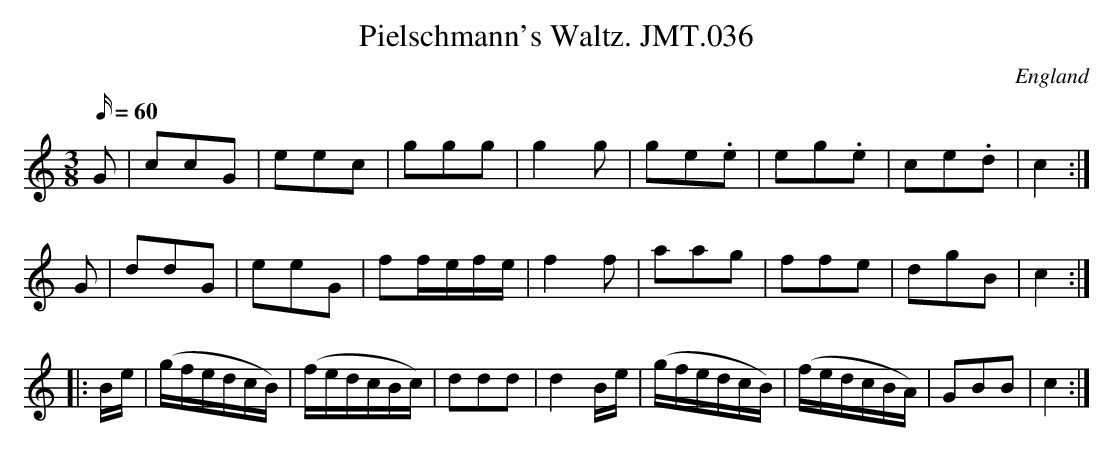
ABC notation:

X:1
T:Pielschmann's Waltz. JMT.036
M:3/8
L:1/16
Q:60
O:England
K:C
G2-|c2c2G2-|e2e2c2-|g2g2g2|g4g2|g2-e2.e2|e2-g2.e2|c2-e2.d2|c4:|!
G2-|d2d2G2-|e2e2G2|f2f-ef-e|f4f2|a2a2g2|f2f2e2|d2-g2B2|c4:|!
|:Be|(gfedcB)|(fedcBc)|d2d2d2|d4Be|(gfedcB)|(fedcBA)|G2B2B2|c4:|]
